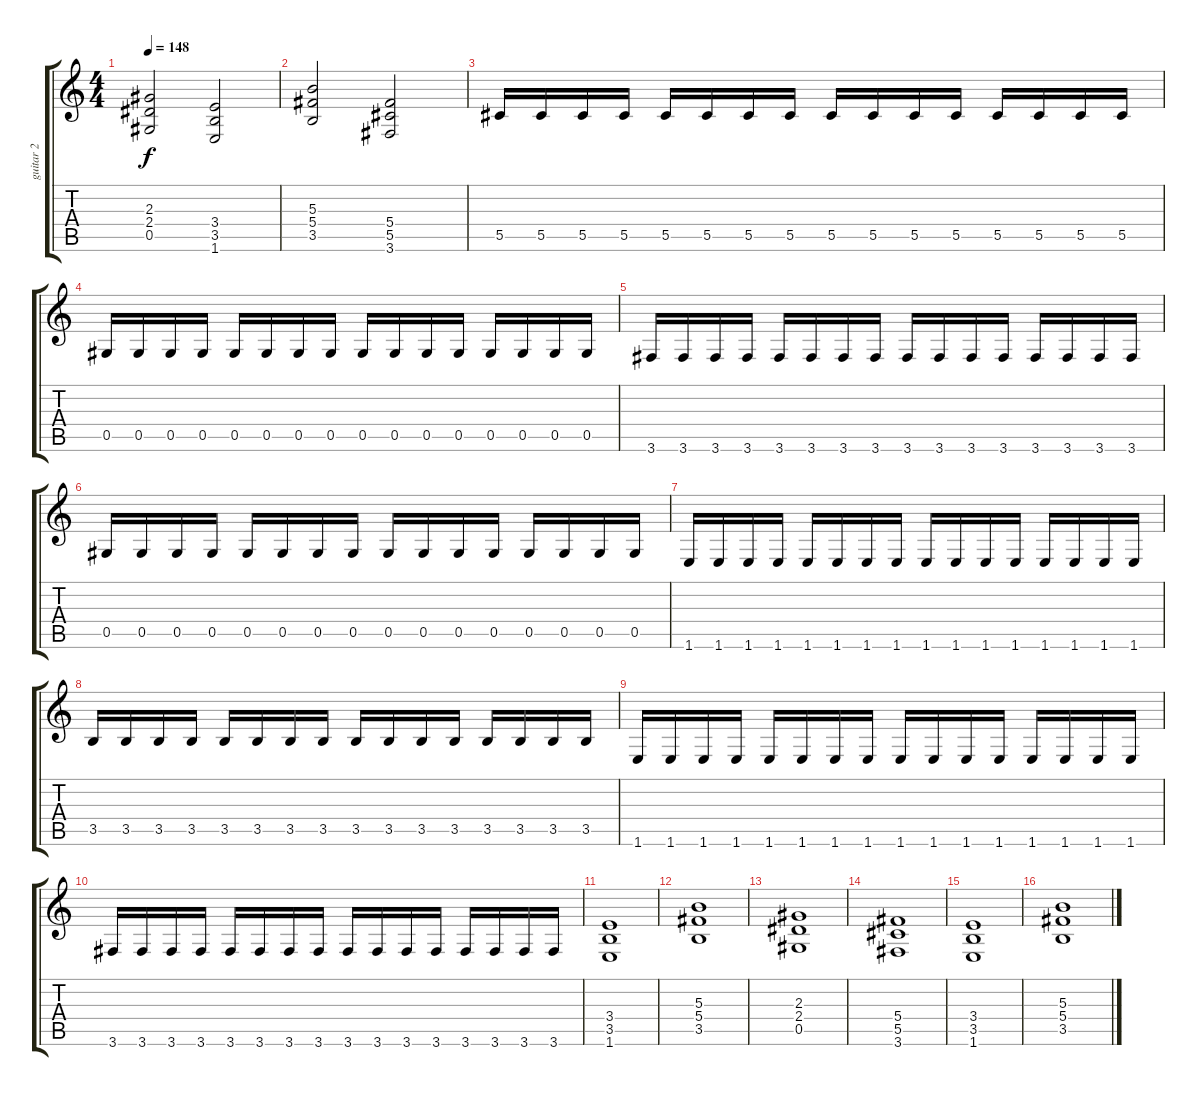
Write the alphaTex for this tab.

\track ("guitar 2" "guitar 2") {instrument distortionguitar}
\staff {score tabs}
\tuning (Eb4 Bb3 Gb3 Db3 Ab2 Eb2) {hide}
\ts (4 4)
\tempo 148
\clef g2
\ks c
(2.3 2.4 0.5).2{dy f} (3.4 3.5 1.6).2 |
(5.3 5.4 3.5).2 (5.4 5.5 3.6).2 |
5.5.16 5.5.16 5.5.16 5.5.16 5.5.16 5.5.16 5.5.16 5.5.16 5.5.16 5.5.16 5.5.16 5.5.16 5.5.16 5.5.16 5.5.16 5.5.16 |
0.5.16 0.5.16 0.5.16 0.5.16 0.5.16 0.5.16 0.5.16 0.5.16 0.5.16 0.5.16 0.5.16 0.5.16 0.5.16 0.5.16 0.5.16 0.5.16 |
3.6.16 3.6.16 3.6.16 3.6.16 3.6.16 3.6.16 3.6.16 3.6.16 3.6.16 3.6.16 3.6.16 3.6.16 3.6.16 3.6.16 3.6.16 3.6.16 |
0.5.16 0.5.16 0.5.16 0.5.16 0.5.16 0.5.16 0.5.16 0.5.16 0.5.16 0.5.16 0.5.16 0.5.16 0.5.16 0.5.16 0.5.16 0.5.16 |
1.6.16 1.6.16 1.6.16 1.6.16 1.6.16 1.6.16 1.6.16 1.6.16 1.6.16 1.6.16 1.6.16 1.6.16 1.6.16 1.6.16 1.6.16 1.6.16 |
3.5.16 3.5.16 3.5.16 3.5.16 3.5.16 3.5.16 3.5.16 3.5.16 3.5.16 3.5.16 3.5.16 3.5.16 3.5.16 3.5.16 3.5.16 3.5.16 |
1.6.16 1.6.16 1.6.16 1.6.16 1.6.16 1.6.16 1.6.16 1.6.16 1.6.16 1.6.16 1.6.16 1.6.16 1.6.16 1.6.16 1.6.16 1.6.16 |
3.6.16 3.6.16 3.6.16 3.6.16 3.6.16 3.6.16 3.6.16 3.6.16 3.6.16 3.6.16 3.6.16 3.6.16 3.6.16 3.6.16 3.6.16 3.6.16 |
(3.4 3.5 1.6).1 |
(5.3 5.4 3.5).1 |
(2.3 2.4 0.5).1 |
(5.4 5.5 3.6).1 |
(3.4 3.5 1.6).1 |
(5.3 5.4 3.5).1
